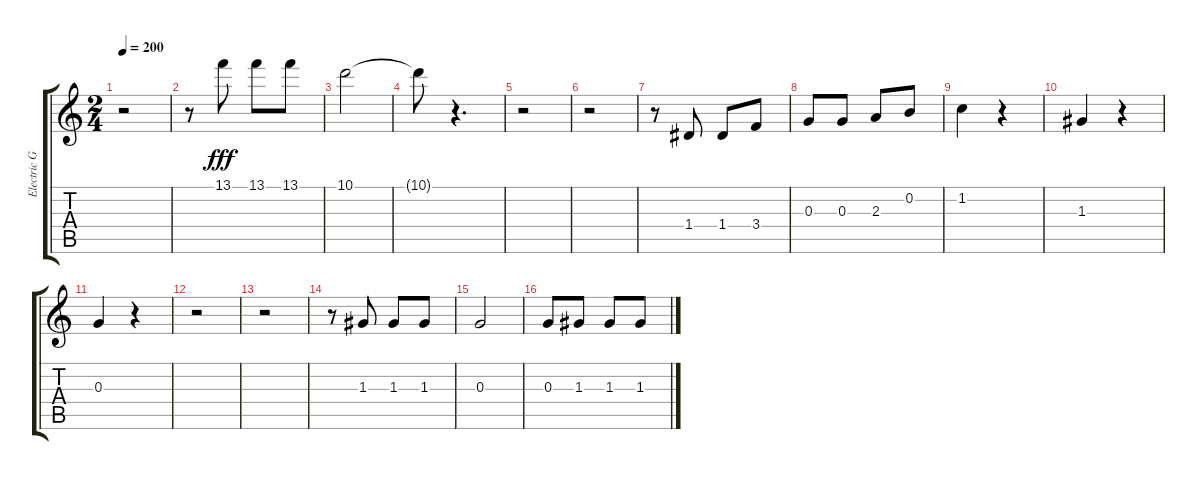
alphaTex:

\track ("Electric Guitar 3" "Electric G") {instrument distortionguitar}
\staff {score tabs}
\tuning (E4 B3 G3 D3 A2 E2) {hide}
\ts (2 4)
\tempo 200
\clef g2
\ks c
r.2{dy fff} |
r.8 13.1.8 13.1.8 13.1.8 |
10.1.2 |
10.1{t}.8 r.4{d} |
r.2 |
r.2 |
r.8 1.4.8 1.4.8 3.4.8 |
0.3.8 0.3.8 2.3.8 0.2.8 |
1.2.4 r.4 |
1.3.4 r.4 |
0.3.4 r.4 |
r.2 |
r.2 |
r.8 1.3.8 1.3.8 1.3.8 |
0.3.2 |
0.3.8 1.3.8 1.3.8 1.3.8
